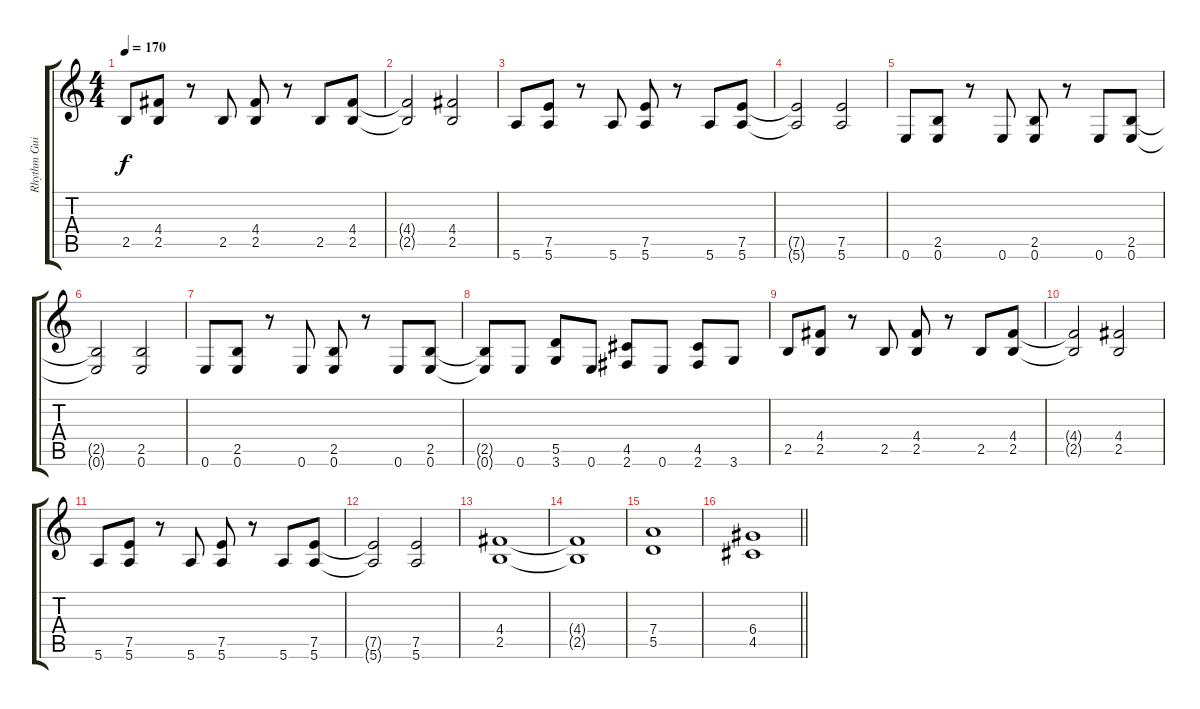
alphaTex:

\track ("Rhythm Guitar" "Rhythm Gui") {instrument distortionguitar}
\staff {score tabs}
\tuning (E4 B3 G3 D3 A2 E2) {hide}
\ts (4 4)
\tempo 170
\clef g2
\ks c
2.5.8{dy f} (4.4 2.5).8 r.8 2.5.8 (4.4 2.5).8 r.8 2.5.8 (4.4 2.5).8 |
(4.4{t} 2.5{t}).2 (4.4 2.5).2 |
5.6.8 (7.5 5.6).8 r.8 5.6.8 (7.5 5.6).8 r.8 5.6.8 (7.5 5.6).8 |
(7.5{t} 5.6{t}).2 (7.5 5.6).2 |
0.6.8 (2.5 0.6).8 r.8 0.6.8 (2.5 0.6).8 r.8 0.6.8 (2.5 0.6).8 |
(2.5{t} 0.6{t}).2 (2.5 0.6).2 |
0.6.8 (2.5 0.6).8 r.8 0.6.8 (2.5 0.6).8 r.8 0.6.8 (2.5 0.6).8 |
(2.5{t} 0.6{t}).8 0.6.8 (5.5 3.6).8 0.6.8 (4.5 2.6).8 0.6.8 (4.5 2.6).8 3.6.8 |
2.5.8 (4.4 2.5).8 r.8 2.5.8 (4.4 2.5).8 r.8 2.5.8 (4.4 2.5).8 |
(4.4{t} 2.5{t}).2 (4.4 2.5).2 |
5.6.8 (7.5 5.6).8 r.8 5.6.8 (7.5 5.6).8 r.8 5.6.8 (7.5 5.6).8 |
(7.5{t} 5.6{t}).2 (7.5 5.6).2 |
(4.4 2.5).1 |
(4.4{t} 2.5{t}).1 |
(7.4 5.5).1 |
\barLineRight lightlight
(6.4 4.5).1
